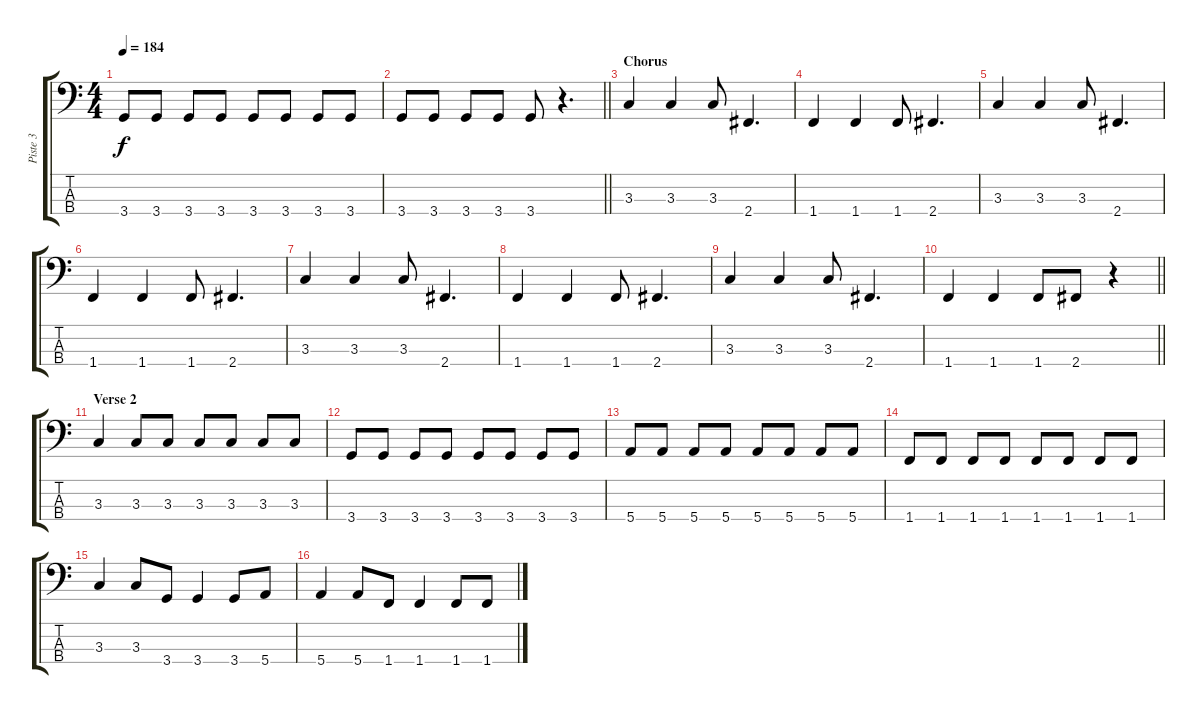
\track ("Piste 3" "Piste 3") {instrument electricbasspick}
\staff {score tabs}
\tuning (G2 D2 A1 E1) {hide}
\ts (4 4)
\tempo 184
\clef f4
\ks c
3.4.8{dy f} 3.4.8 3.4.8 3.4.8 3.4.8 3.4.8 3.4.8 3.4.8 |
\barLineRight lightlight
3.4.8 3.4.8 3.4.8 3.4.8 3.4.8 r.4{d} |
\section ("" "Chorus")
3.3.4 3.3.4 3.3.8 2.4.4{d} |
1.4.4 1.4.4 1.4.8 2.4.4{d} |
3.3.4 3.3.4 3.3.8 2.4.4{d} |
1.4.4 1.4.4 1.4.8 2.4.4{d} |
3.3.4 3.3.4 3.3.8 2.4.4{d} |
1.4.4 1.4.4 1.4.8 2.4.4{d} |
3.3.4 3.3.4 3.3.8 2.4.4{d} |
\barLineRight lightlight
1.4.4 1.4.4 1.4.8 2.4.8 r.4 |
\section ("" "Verse 2")
3.3.4 3.3.8 3.3.8 3.3.8 3.3.8 3.3.8 3.3.8 |
3.4.8 3.4.8 3.4.8 3.4.8 3.4.8 3.4.8 3.4.8 3.4.8 |
5.4.8 5.4.8 5.4.8 5.4.8 5.4.8 5.4.8 5.4.8 5.4.8 |
1.4.8 1.4.8 1.4.8 1.4.8 1.4.8 1.4.8 1.4.8 1.4.8 |
3.3.4 3.3.8 3.4.8 3.4.4 3.4.8 5.4.8 |
5.4.4 5.4.8 1.4.8 1.4.4 1.4.8 1.4.8
